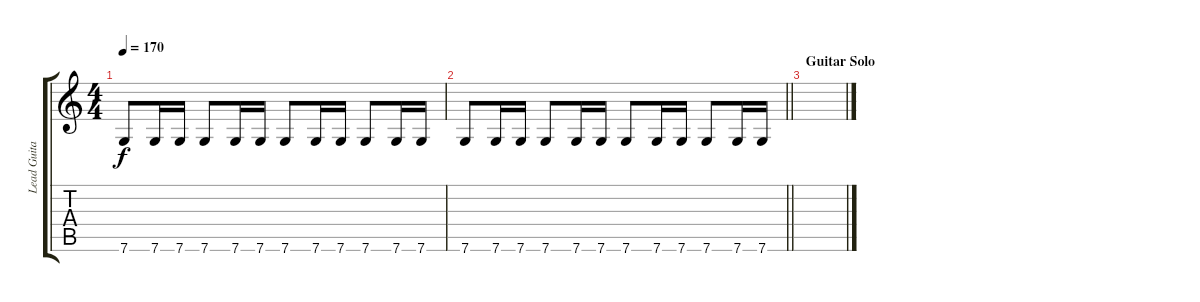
\track ("Lead Guitar" "Lead Guita") {instrument overdrivenguitar}
\staff {score tabs}
\tuning (C4 G3 Eb3 Bb2 F2 C2) {hide}
\ts (4 4)
\tempo 170
\clef g2
\ks c
7.6.8{dy f} 7.6.16 7.6.16 7.6.8 7.6.16 7.6.16 7.6.8 7.6.16 7.6.16 7.6.8 7.6.16 7.6.16 |
\barLineRight lightlight
7.6.8 7.6.16 7.6.16 7.6.8 7.6.16 7.6.16 7.6.8 7.6.16 7.6.16 7.6.8 7.6.16 7.6.16 |
\section ("" "Guitar Solo")
